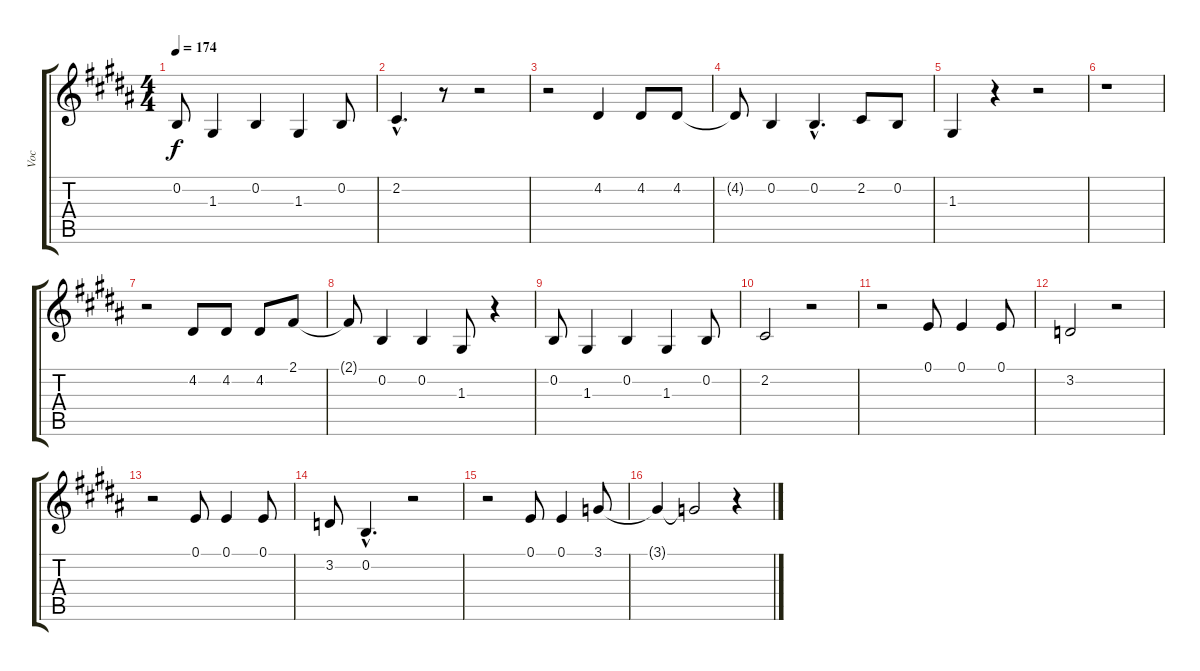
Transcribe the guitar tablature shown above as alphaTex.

\track ("Voc" "Voc") {instrument tenorsax}
\staff {score tabs}
\tuning (E4 B3 G3 D3 A2 E2) {hide}
\ts (4 4)
\tempo 174
\clef g2
\ks b
0.2.8{dy f} 1.3.4 0.2.4 1.3.4 0.2.8 |
2.2{hac}.4{d} r.8 r.2 |
r.2 4.2.4 4.2.8 4.2.8 |
4.2{t}.8 0.2.4 0.2{hac}.4{d} 2.2.8 0.2.8 |
1.3.4 r.4 r.2 |
r.1 |
r.2 4.2.8 4.2.8 4.2.8 2.1.8 |
2.1{t}.8 0.2.4 0.2.4 1.3.8 r.4 |
0.2.8 1.3.4 0.2.4 1.3.4 0.2.8 |
2.2.2 r.2 |
r.2 0.1.8 0.1.4 0.1.8 |
3.2.2 r.2 |
r.2 0.1.8 0.1.4 0.1.8 |
3.2.8 0.2{hac}.4{d} r.2 |
r.2 0.1.8 0.1.4 3.1.8 |
3.1{t}.4 3.1{t}.2 r.4
